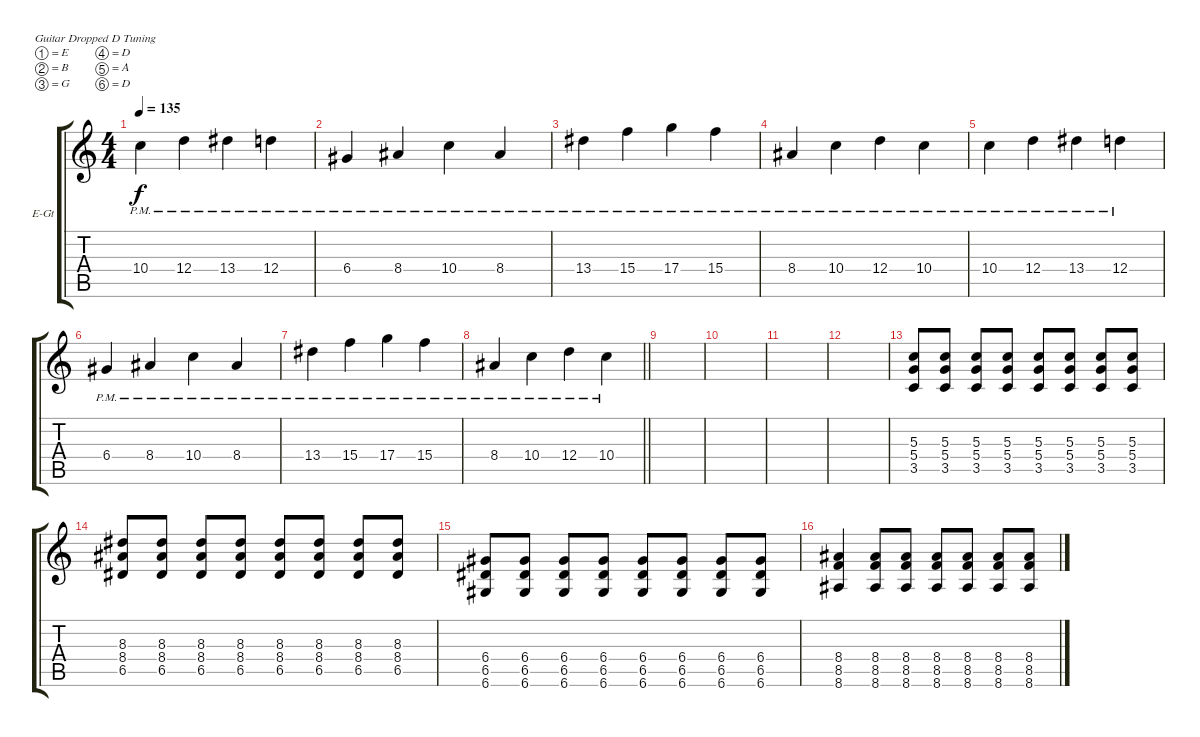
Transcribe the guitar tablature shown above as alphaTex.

\defaultSystemsLayout 4
\bracketExtendMode groupsimilarinstruments
\firstSystemTrackNameOrientation horizontal
\otherSystemsTrackNameOrientation horizontal
\track ("Electric Guitar" "E-Gt") {instrument distortionguitar}
\staff {score tabs}
\tuning (E4 B3 G3 D3 A2 D2)
\ts (4 4)
\tempo 135
\clef g2
\ks c
10.4{pm}.4{dy f} 12.4{pm}.4 13.4{pm}.4 12.4{pm}.4 |
6.4{pm}.4 8.4{pm}.4 10.4{pm}.4 8.4{pm}.4 |
13.4{pm}.4 15.4{pm}.4 17.4{pm}.4 15.4{pm}.4 |
8.4{pm}.4 10.4{pm}.4 12.4{pm}.4 10.4{pm}.4 |
10.4{pm}.4 12.4{pm}.4 13.4{pm}.4 12.4{pm}.4 |
6.4{pm}.4 8.4{pm}.4 10.4{pm}.4 8.4{pm}.4 |
13.4{pm}.4 15.4{pm}.4 17.4{pm}.4 15.4{pm}.4 |
\barLineRight lightlight
8.4{pm}.4 10.4{pm}.4 12.4{pm}.4 10.4{pm}.4 |
|
|
|
|
(3.5 5.4 5.3).8 (5.4 3.5 5.3).8 (3.5 5.4 5.3).8 (5.4 3.5 5.3).8 (3.5 5.4 5.3).8 (3.5 5.4 5.3).8 (5.4 3.5 5.3).8 (3.5 5.4 5.3).8 |
(8.4 6.5 8.3).8 (8.4 6.5 8.3).8 (8.4 6.5 8.3).8 (8.4 6.5 8.3).8 (8.4 6.5 8.3).8 (8.4 6.5 8.3).8 (8.4 6.5 8.3).8 (8.4 6.5 8.3).8 |
(6.6 6.5 6.4).8 (6.6 6.5 6.4).8 (6.6 6.5 6.4).8 (6.6 6.5 6.4).8 (6.6 6.5 6.4).8 (6.6 6.5 6.4).8 (6.6 6.5 6.4).8 (6.6 6.5 6.4).8 |
(8.6 8.5 8.4).4 (8.6 8.4 8.5).8 (8.6 8.4 8.5).8 (8.6 8.4 8.5).8 (8.6 8.4 8.5).8 (8.6 8.4 8.5).8 (8.5 8.4 8.6).8
